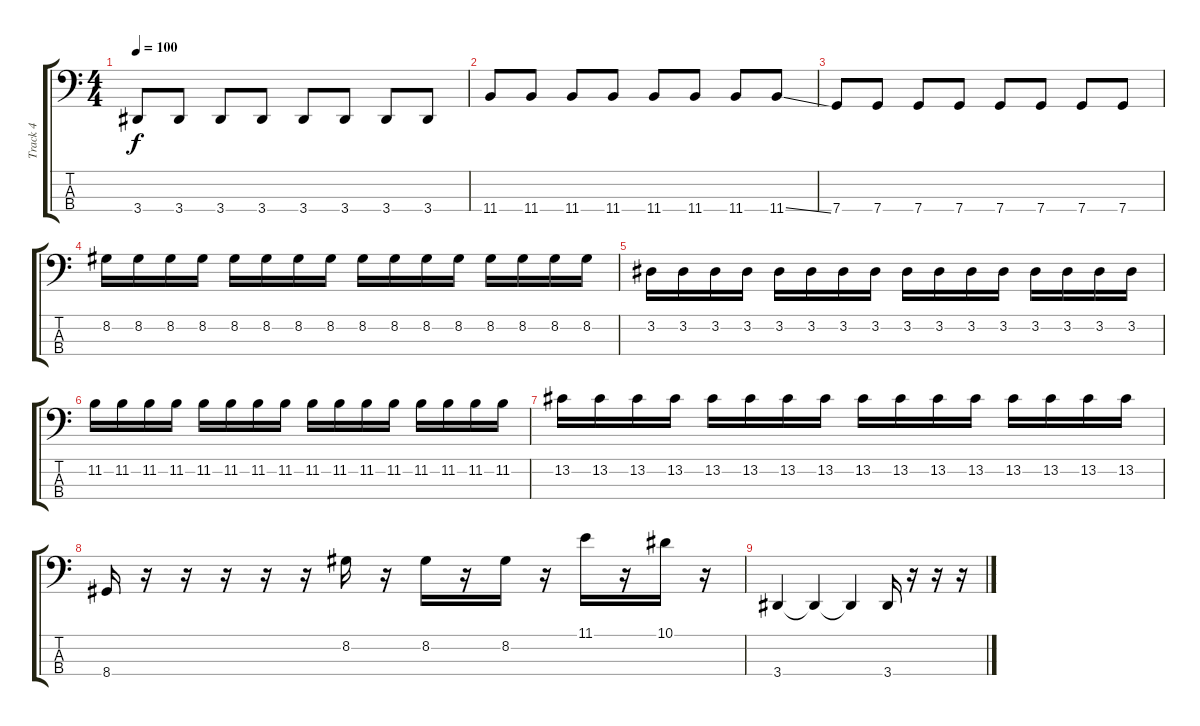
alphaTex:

\track ("Track 4" "Track 4") {instrument electricbasspick}
\staff {score tabs}
\tuning (F2 C2 G1 C1) {hide}
\ts (4 4)
\tempo 100
\clef f4
\ks c
3.4.8{dy f} 3.4.8 3.4.8 3.4.8 3.4.8 3.4.8 3.4.8 3.4.8 |
11.4.8 11.4.8 11.4.8 11.4.8 11.4.8 11.4.8 11.4.8 11.4{ss}.8 |
7.4.8 7.4.8 7.4.8 7.4.8 7.4.8 7.4.8 7.4.8 7.4.8 |
8.2.16 8.2.16 8.2.16 8.2.16 8.2.16 8.2.16 8.2.16 8.2.16 8.2.16 8.2.16 8.2.16 8.2.16 8.2.16 8.2.16 8.2.16 8.2.16 |
3.2.16 3.2.16 3.2.16 3.2.16 3.2.16 3.2.16 3.2.16 3.2.16 3.2.16 3.2.16 3.2.16 3.2.16 3.2.16 3.2.16 3.2.16 3.2.16 |
11.2.16 11.2.16 11.2.16 11.2.16 11.2.16 11.2.16 11.2.16 11.2.16 11.2.16 11.2.16 11.2.16 11.2.16 11.2.16 11.2.16 11.2.16 11.2.16 |
13.2.16 13.2.16 13.2.16 13.2.16 13.2.16 13.2.16 13.2.16 13.2.16 13.2.16 13.2.16 13.2.16 13.2.16 13.2.16 13.2.16 13.2.16 13.2.16 |
8.4.16 r.16 r.16 r.16 r.16 r.16 8.2.16 r.16 8.2.16 r.16 8.2.16 r.16 11.1.16 r.16 10.1.16 r.16 |
3.4.4 3.4{t}.4 3.4{t}.4 3.4.16 r.16 r.16 r.16
